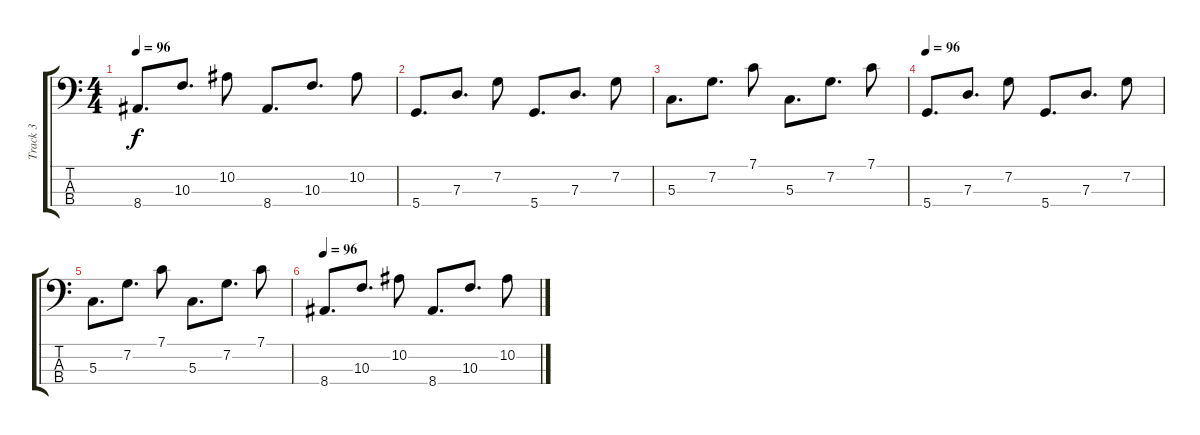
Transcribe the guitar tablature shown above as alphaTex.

\track ("Track 3" "Track 3") {instrument electricbassfinger}
\staff {score tabs}
\tuning (F2 C2 G1 D1) {hide}
\ts (4 4)
\tempo 96
\clef f4
\ks c
8.4.8{d dy f} 10.3.8{d} 10.2.8 8.4.8{d} 10.3.8{d} 10.2.8 |
5.4.8{d} 7.3.8{d} 7.2.8 5.4.8{d} 7.3.8{d} 7.2.8 |
5.3.8{d} 7.2.8{d} 7.1.8 5.3.8{d} 7.2.8{d} 7.1.8 |
\tempo 96
5.4.8{d} 7.3.8{d} 7.2.8 5.4.8{d} 7.3.8{d} 7.2.8 |
5.3.8{d} 7.2.8{d} 7.1.8 5.3.8{d} 7.2.8{d} 7.1.8 |
\tempo 96
8.4.8{d} 10.3.8{d} 10.2.8 8.4.8{d} 10.3.8{d} 10.2.8
